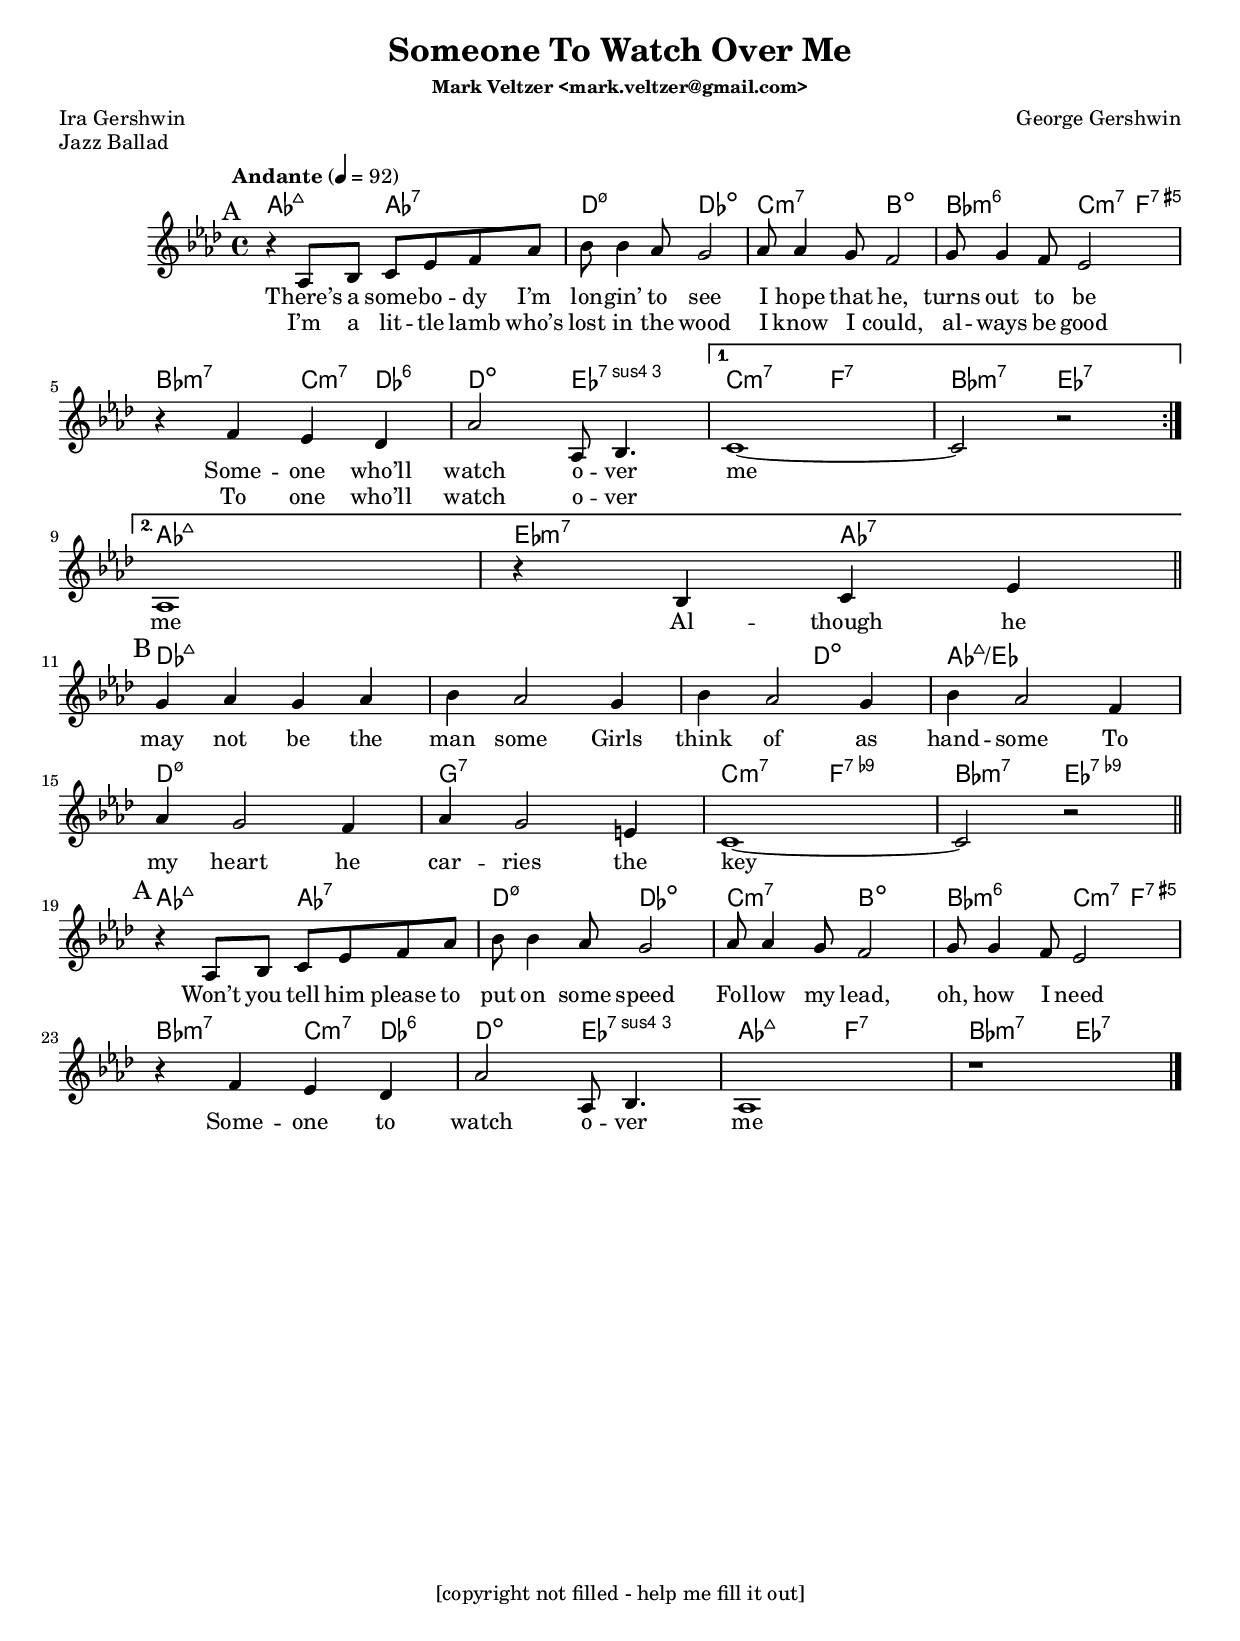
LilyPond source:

\include "src/include/common.lyi"
\header {
	title="Someone To Watch Over Me"
	subtitle=""
	composer="George Gershwin"
	poet="Ira Gershwin"
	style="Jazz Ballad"
	piece="Jazz Ballad"
	%%copyright=""

	structure="AABA"

	completion="5"
	uuid="75cbb354-1411-11e0-9a9e-0019d11e5a41"
}

%{
	TODO:
	- do the intro.
	- match the other verse lyrics to the melody.
	- fill in the copyright.
	- add performances that I like.
%}
myChords=\chordmode {
	\startChords

	\startSong

	\mark "A"
	\startPart
	\repeat volta 2 {
		aes2:maj7 aes:7 | d:m7.5- des:dim | c:m7 b:dim | bes:m6 c4:m7 f:7.5+ | \myEndLine
		bes2:m7 c4:m7 des:6 | d2:dim ees:7.4 |
	} \alternative {
		{
			c:m7 f:7 | bes:m7 ees:7 | \myEndLine
		}
		{
			aes1:maj7 | ees2:m7 aes:7 | \myEndLine
		}
	}
	\endPart

	\mark "B"
	\startPart
		des1:maj7 | des1:maj7 | des2:maj7 d:dim | aes1:maj7/ees | \myEndLine
		d:m7.5- | g:7 | c2:m7 f:7.9- | bes:m7 ees:7.9- | \myEndLine
	\endPart

	\mark "A"
	\startPart
		aes2:maj7 aes:7 | d:m7.5- des:dim | c:m7 b:dim | bes:m6 c4:m7 f:7.5+ | \myEndLine
		bes2:m7 c4:m7 des:6 | d2:dim ees:7.4 | aes:maj7 f:7 | bes:m7 ees:7 | \myEndLine
	\endPart

	\endSong

	\endChords
}

myVoice=\relative aes {
	\time 4/4
	\key aes \major
	%% http://veltzer.net/blog/blog/2010/08/14/musical-tempo-table/
	\tempo "Andante" 4 = 92

	%% A part
	\repeat volta 2 {
		r4 aes8 bes c ees f aes | bes bes4 aes8 g2 | aes8 aes4 g8 f2 | g8 g4 f8 ees2 |
		r4 f ees des | aes'2 aes,8 bes4. |
	} \alternative {
		{ c1 ~ | c2 r | }
		{ aes1 | r4 bes c ees | }
	}
	%% B part
	g4 aes g aes | bes aes2 g4 | bes aes2 g4 | bes aes2 f4 |
	aes g2 f4 | aes g2 e4 | c1 ~ | c2 r |
	%% A part
	r4 aes8 bes c ees f aes | bes bes4 aes8 g2 | aes8 aes4 g8 f2 | g8 g4 f8 ees2 |
	r4 f ees des | aes'2 aes,8 bes4. | aes1 | r |
}

myLyrics=\lyricmode {
%%	There’s a saying old, says that love is blind
%%	Still we’re often told, "seek and ye shall find"
%%	So I’m going to seek a certain lad I’ve had in mind

%%	Looking everywhere, haven’t found him yet
%%	He’s the big affair I cannot forget
%%	Only man I ever think of with regret

%%	I’d like to add his initial to my monogram
%%	Tell me, where is the shepherd for this lost lamb?

	There’s a some -- bo -- dy I’m lon -- gin’ to see
	I hope that he, turns out to be
	Some -- one who’ll watch o -- ver me

	me

	Al -- though he may not be the man some
	Girls think of as hand -- some
	To my heart he car -- ries the key

	Won’t you tell him please to put on some speed
	Fol -- low my lead, oh, how I need
	Some -- one to watch o -- ver me

%%	Won’t you tell him please to put on some speed
%%	Follow my lead, oh, how I need
%%	Someone to watch over me

%%	Someone to watch over me
}
myLyricsmore=\lyricmode {
	I’m a lit -- tle lamb who’s lost in the wood
	I know I could, al -- ways be good
	To one who’ll watch o -- ver %% me
}

%% score for printing
\score {
	<<
		\new ChordNames="mychords" \myChords
		\new Voice="myvoice" \myVoice
		\new Lyrics \lyricsto "myvoice" \myLyrics
		\new Lyrics \lyricsto "myvoice" \myLyricsmore
	>>
	\layout {
	}
}
%% score for midi
\score {
	\unfoldRepeats
	<<
		\new ChordNames="mychords" \myChords
		\new Voice="myvoice" \myVoice
	>>
	\midi {
	}
}
